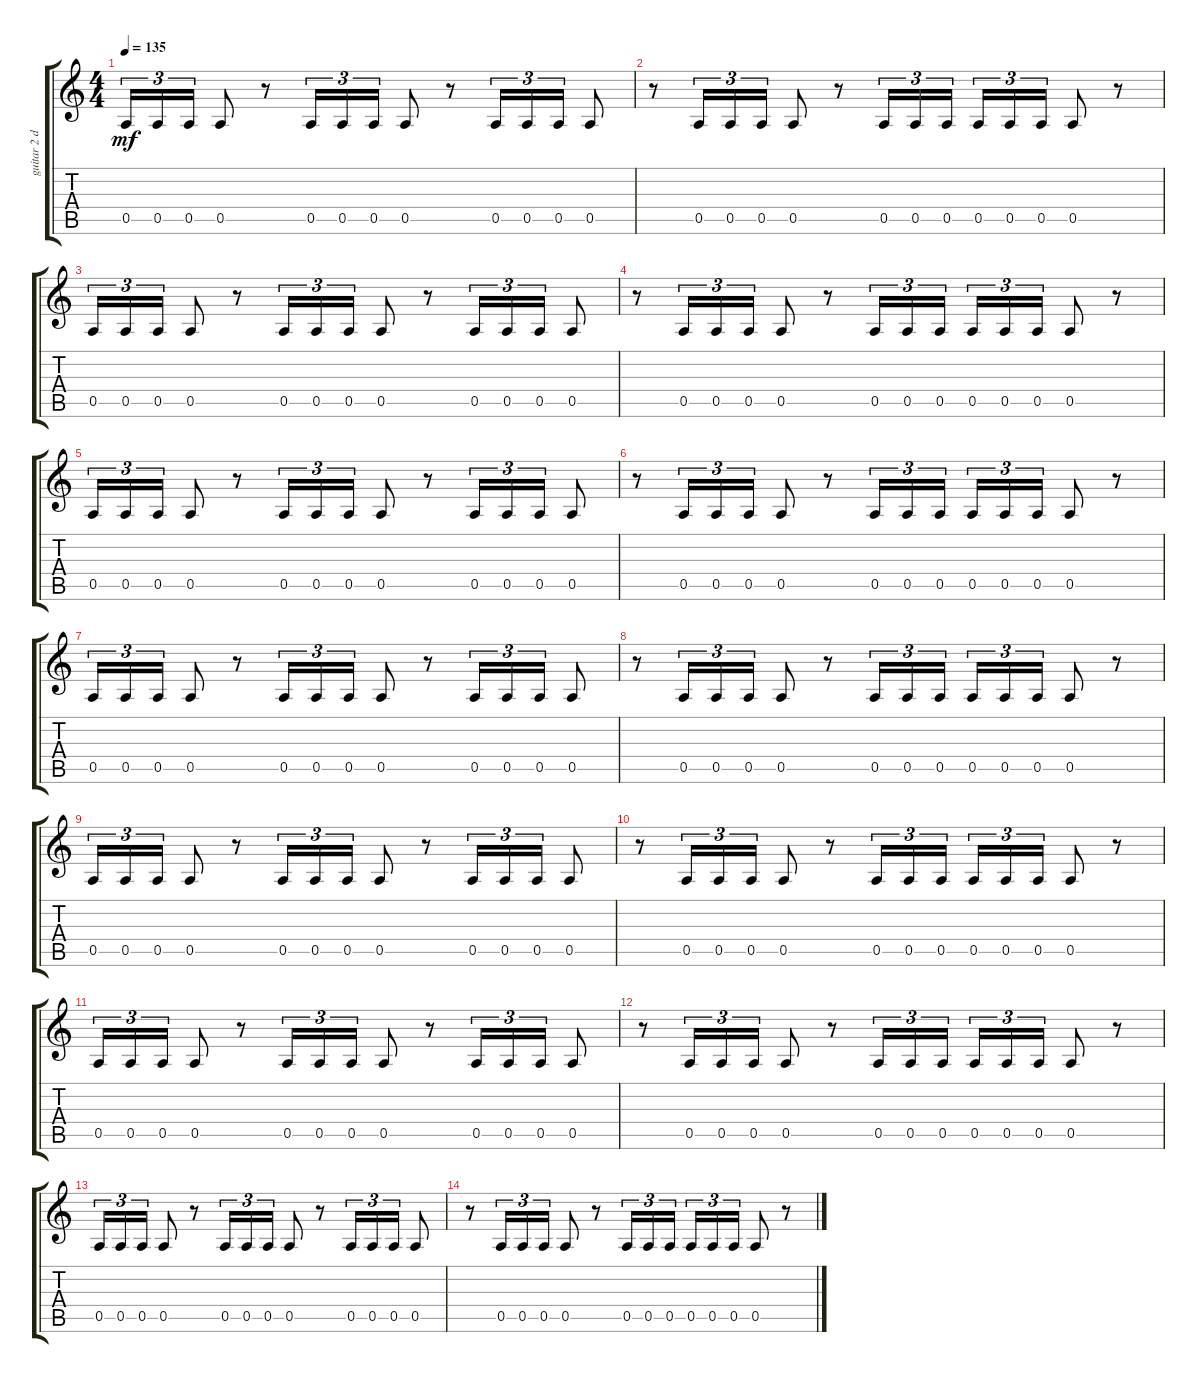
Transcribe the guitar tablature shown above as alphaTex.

\track ("guitar 2 double" "guitar 2 d") {instrument distortionguitar}
\staff {score tabs}
\tuning (E4 B3 G3 D3 A2 E2) {hide}
\ts (4 4)
\tempo 135
\clef g2
\ks c
0.5.16{tu (3 2) dy mf} 0.5.16{tu (3 2)} 0.5.16{tu (3 2)} 0.5.8 r.8 0.5.16{tu (3 2)} 0.5.16{tu (3 2)} 0.5.16{tu (3 2)} 0.5.8 r.8 0.5.16{tu (3 2)} 0.5.16{tu (3 2)} 0.5.16{tu (3 2)} 0.5.8 |
r.8 0.5.16{tu (3 2)} 0.5.16{tu (3 2)} 0.5.16{tu (3 2)} 0.5.8 r.8 0.5.16{tu (3 2)} 0.5.16{tu (3 2)} 0.5.16{tu (3 2)} 0.5.16{tu (3 2)} 0.5.16{tu (3 2)} 0.5.16{tu (3 2)} 0.5.8 r.8 |
0.5.16{tu (3 2)} 0.5.16{tu (3 2)} 0.5.16{tu (3 2)} 0.5.8 r.8 0.5.16{tu (3 2)} 0.5.16{tu (3 2)} 0.5.16{tu (3 2)} 0.5.8 r.8 0.5.16{tu (3 2)} 0.5.16{tu (3 2)} 0.5.16{tu (3 2)} 0.5.8 |
r.8 0.5.16{tu (3 2)} 0.5.16{tu (3 2)} 0.5.16{tu (3 2)} 0.5.8 r.8 0.5.16{tu (3 2)} 0.5.16{tu (3 2)} 0.5.16{tu (3 2)} 0.5.16{tu (3 2)} 0.5.16{tu (3 2)} 0.5.16{tu (3 2)} 0.5.8 r.8 |
0.5.16{tu (3 2)} 0.5.16{tu (3 2)} 0.5.16{tu (3 2)} 0.5.8 r.8 0.5.16{tu (3 2)} 0.5.16{tu (3 2)} 0.5.16{tu (3 2)} 0.5.8 r.8 0.5.16{tu (3 2)} 0.5.16{tu (3 2)} 0.5.16{tu (3 2)} 0.5.8 |
r.8 0.5.16{tu (3 2)} 0.5.16{tu (3 2)} 0.5.16{tu (3 2)} 0.5.8 r.8 0.5.16{tu (3 2)} 0.5.16{tu (3 2)} 0.5.16{tu (3 2)} 0.5.16{tu (3 2)} 0.5.16{tu (3 2)} 0.5.16{tu (3 2)} 0.5.8 r.8 |
0.5.16{tu (3 2)} 0.5.16{tu (3 2)} 0.5.16{tu (3 2)} 0.5.8 r.8 0.5.16{tu (3 2)} 0.5.16{tu (3 2)} 0.5.16{tu (3 2)} 0.5.8 r.8 0.5.16{tu (3 2)} 0.5.16{tu (3 2)} 0.5.16{tu (3 2)} 0.5.8 |
r.8 0.5.16{tu (3 2)} 0.5.16{tu (3 2)} 0.5.16{tu (3 2)} 0.5.8 r.8 0.5.16{tu (3 2)} 0.5.16{tu (3 2)} 0.5.16{tu (3 2)} 0.5.16{tu (3 2)} 0.5.16{tu (3 2)} 0.5.16{tu (3 2)} 0.5.8 r.8 |
0.5.16{tu (3 2)} 0.5.16{tu (3 2)} 0.5.16{tu (3 2)} 0.5.8 r.8 0.5.16{tu (3 2)} 0.5.16{tu (3 2)} 0.5.16{tu (3 2)} 0.5.8 r.8 0.5.16{tu (3 2)} 0.5.16{tu (3 2)} 0.5.16{tu (3 2)} 0.5.8 |
r.8 0.5.16{tu (3 2)} 0.5.16{tu (3 2)} 0.5.16{tu (3 2)} 0.5.8 r.8 0.5.16{tu (3 2)} 0.5.16{tu (3 2)} 0.5.16{tu (3 2)} 0.5.16{tu (3 2)} 0.5.16{tu (3 2)} 0.5.16{tu (3 2)} 0.5.8 r.8 |
0.5.16{tu (3 2)} 0.5.16{tu (3 2)} 0.5.16{tu (3 2)} 0.5.8 r.8 0.5.16{tu (3 2)} 0.5.16{tu (3 2)} 0.5.16{tu (3 2)} 0.5.8 r.8 0.5.16{tu (3 2)} 0.5.16{tu (3 2)} 0.5.16{tu (3 2)} 0.5.8 |
r.8 0.5.16{tu (3 2)} 0.5.16{tu (3 2)} 0.5.16{tu (3 2)} 0.5.8 r.8 0.5.16{tu (3 2)} 0.5.16{tu (3 2)} 0.5.16{tu (3 2)} 0.5.16{tu (3 2)} 0.5.16{tu (3 2)} 0.5.16{tu (3 2)} 0.5.8 r.8 |
0.5.16{tu (3 2)} 0.5.16{tu (3 2)} 0.5.16{tu (3 2)} 0.5.8 r.8 0.5.16{tu (3 2)} 0.5.16{tu (3 2)} 0.5.16{tu (3 2)} 0.5.8 r.8 0.5.16{tu (3 2)} 0.5.16{tu (3 2)} 0.5.16{tu (3 2)} 0.5.8 |
r.8 0.5.16{tu (3 2)} 0.5.16{tu (3 2)} 0.5.16{tu (3 2)} 0.5.8 r.8 0.5.16{tu (3 2)} 0.5.16{tu (3 2)} 0.5.16{tu (3 2)} 0.5.16{tu (3 2)} 0.5.16{tu (3 2)} 0.5.16{tu (3 2)} 0.5.8 r.8
